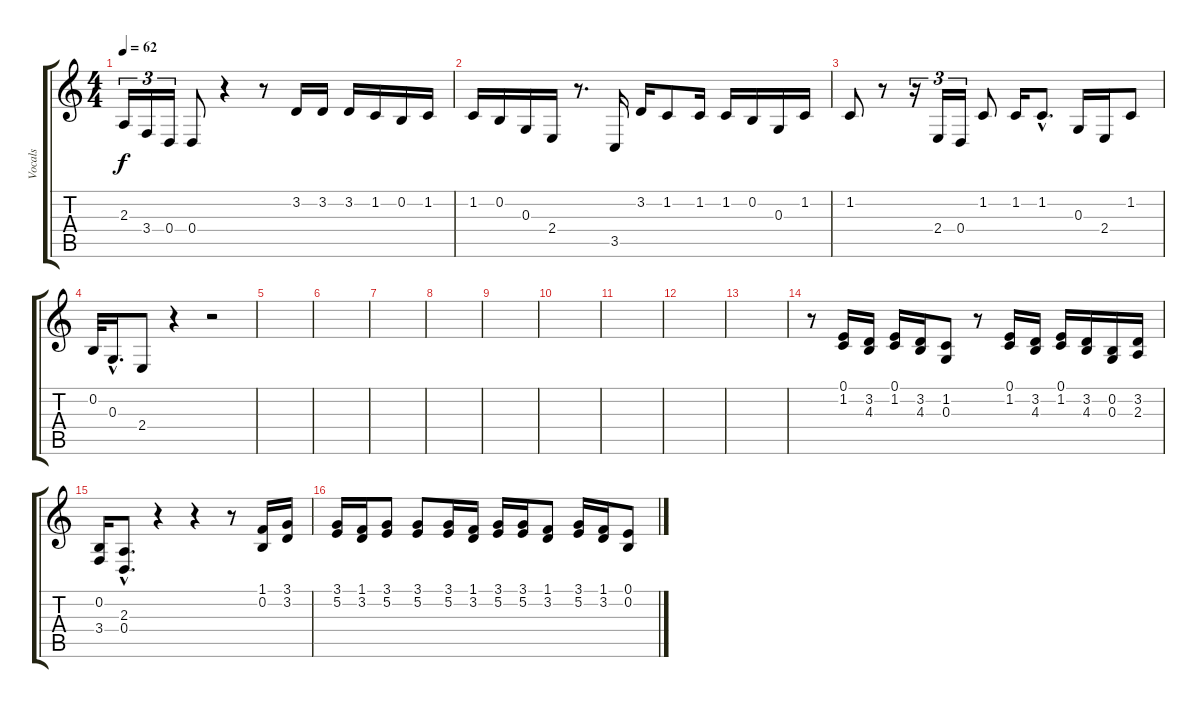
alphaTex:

\track ("Vocals" "Vocals") {instrument lead2sawtooth}
\staff {score tabs}
\tuning (E4 B3 G3 D3 A2 E2) {hide}
\ts (4 4)
\tempo 62
\clef g2
\ks c
2.3.16{tu (3 2) dy f} 3.4.16{tu (3 2)} 0.4.16{tu (3 2)} 0.4.8 r.4 r.8 3.2.16 3.2.16 3.2.16 1.2.16 0.2.16 1.2.16 |
1.2.16 0.2.16 0.3.16 2.4.16 r.8{d} 3.5.16 3.2.16 1.2.8 1.2.16 1.2.16 0.2.16 0.3.16 1.2.16 |
1.2.8 r.8 r.16{tu (3 2)} 2.4.16{tu (3 2)} 0.4.16{tu (3 2)} 1.2.8 1.2.16 1.2{hac}.8{d} 0.3.16 2.4.16 1.2.8 |
0.2.32 0.3{hac}.16{d} 2.4.8 r.4 r.2 |
|
|
|
|
|
|
|
|
|
r.8 (0.1 1.2).16 (3.2 4.3).16 (0.1 1.2).16 (3.2 4.3).16 (1.2 0.3).8 r.8 (0.1 1.2).16 (3.2 4.3).16 (0.1 1.2).16 (3.2 4.3).16 (0.2 0.3).16 (3.2 2.3).16 |
(0.2 3.4).16 (2.3{hac} 0.4{hac}).8{d} r.4 r.4 r.8 (1.1 0.2).16 (3.1 3.2).16 |
(3.1 5.2).16 (1.1 3.2).16 (3.1 5.2).8 (3.1 5.2).8 (3.1 5.2).16 (1.1 3.2).16 (3.1 5.2).16 (3.1 5.2).16 (1.1 3.2).8 (3.1 5.2).16 (1.1 3.2).16 (0.1 0.2).8
